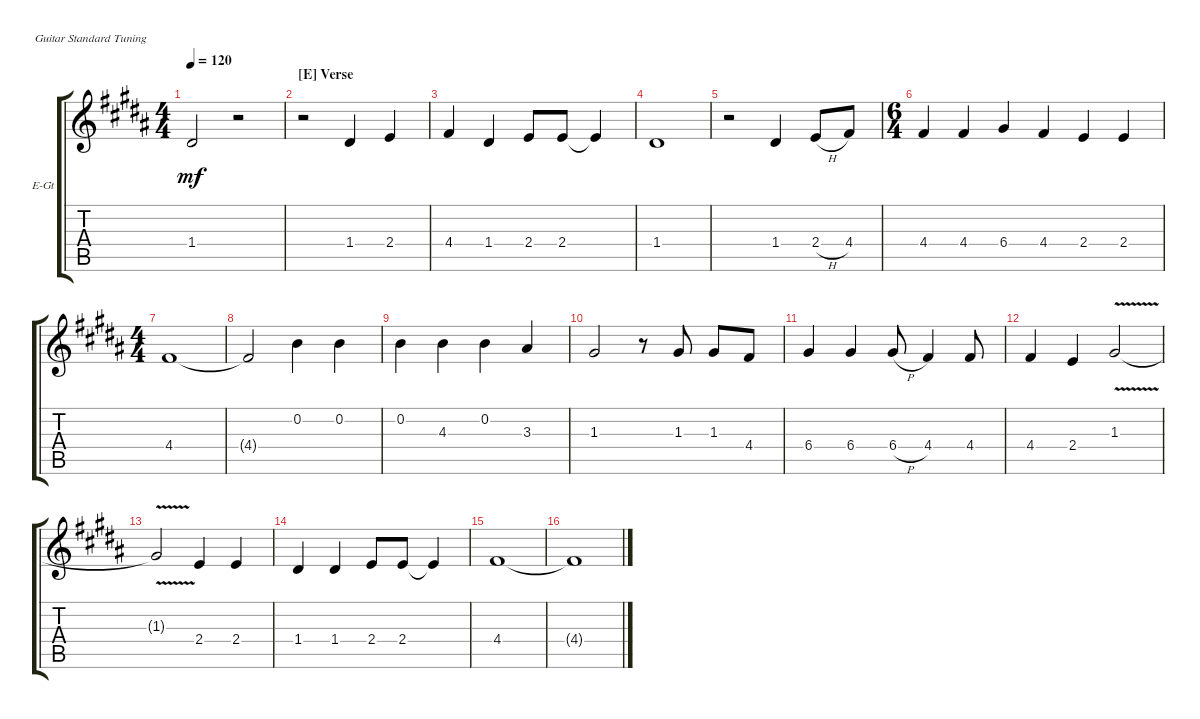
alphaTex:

\defaultSystemsLayout 4
\bracketExtendMode groupsimilarinstruments
\firstSystemTrackNameOrientation horizontal
\otherSystemsTrackNameOrientation horizontal
\track ("Pual's Voice" "E-Gt") {instrument electricguitarclean}
\staff {score tabs}
\tuning (E4 B3 G3 D3 A2 E2)
\ts (4 4)
\tempo 120
\clef g2
\scale
0.333333
\ks b
1.4{t}.2{dy mf} r.2 |
\section ("E" "Verse")
\scale
0.333333 r.2 1.4.4 2.4.4 |
\scale
0.333333 4.4.4 1.4.4 2.4.8 2.4.8 2.4{t}.4 |
\scale
0.333333 1.4.1 |
\scale
0.333333 r.2 1.4.4 2.4{h}.8 4.4.8 |
\ts (6 4)
\scale
0.415663 4.4.4 4.4.4 6.4.4 4.4.4 2.4.4 2.4.4 |
\ts (4 4)
\scale
0.415663 4.4.1 |
\scale
0.168675 4.4{t}.2 0.2.4 0.2.4 |
\scale
0.333333 0.2.4 4.3.4 0.2.4 3.3.4 |
\scale
0.333333 1.3.2 r.8 1.3.8 1.3.8 4.4.8 |
\scale
0.333333 6.4.4 6.4.4 6.4{h}.8 4.4.4 4.4.8 |
\scale
0.333333 4.4.4 2.4.4 1.3{v}.2 |
\scale
0.333333 1.3{v t}.2 2.4.4 2.4.4 |
\scale
0.333333 1.4.4 1.4.4 2.4.8 2.4.8 2.4{t}.4 |
\scale
0.333333 4.4.1 |
\scale
0.333333 4.4{t}.1
